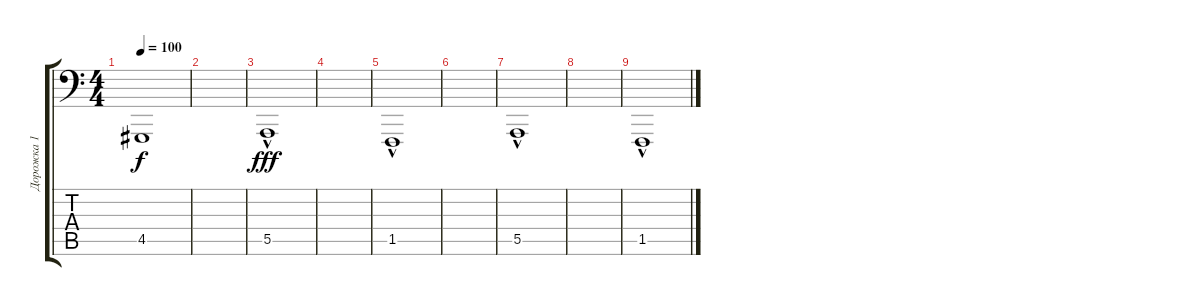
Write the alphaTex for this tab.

\track ("Дорожка 1" "Дорожка 1") {instrument acousticgrandpiano}
\staff {score tabs}
\tuning (E4 B3 G3 D3 E1 A0) {hide}
\ts (4 4)
\tempo 100
\clef f4
\ks c
4.5.1{dy f} |
|
5.5{hac}.1{dy fff} |
|
1.5{hac}.1 |
|
5.5{hac}.1 |
|
1.5{hac}.1
